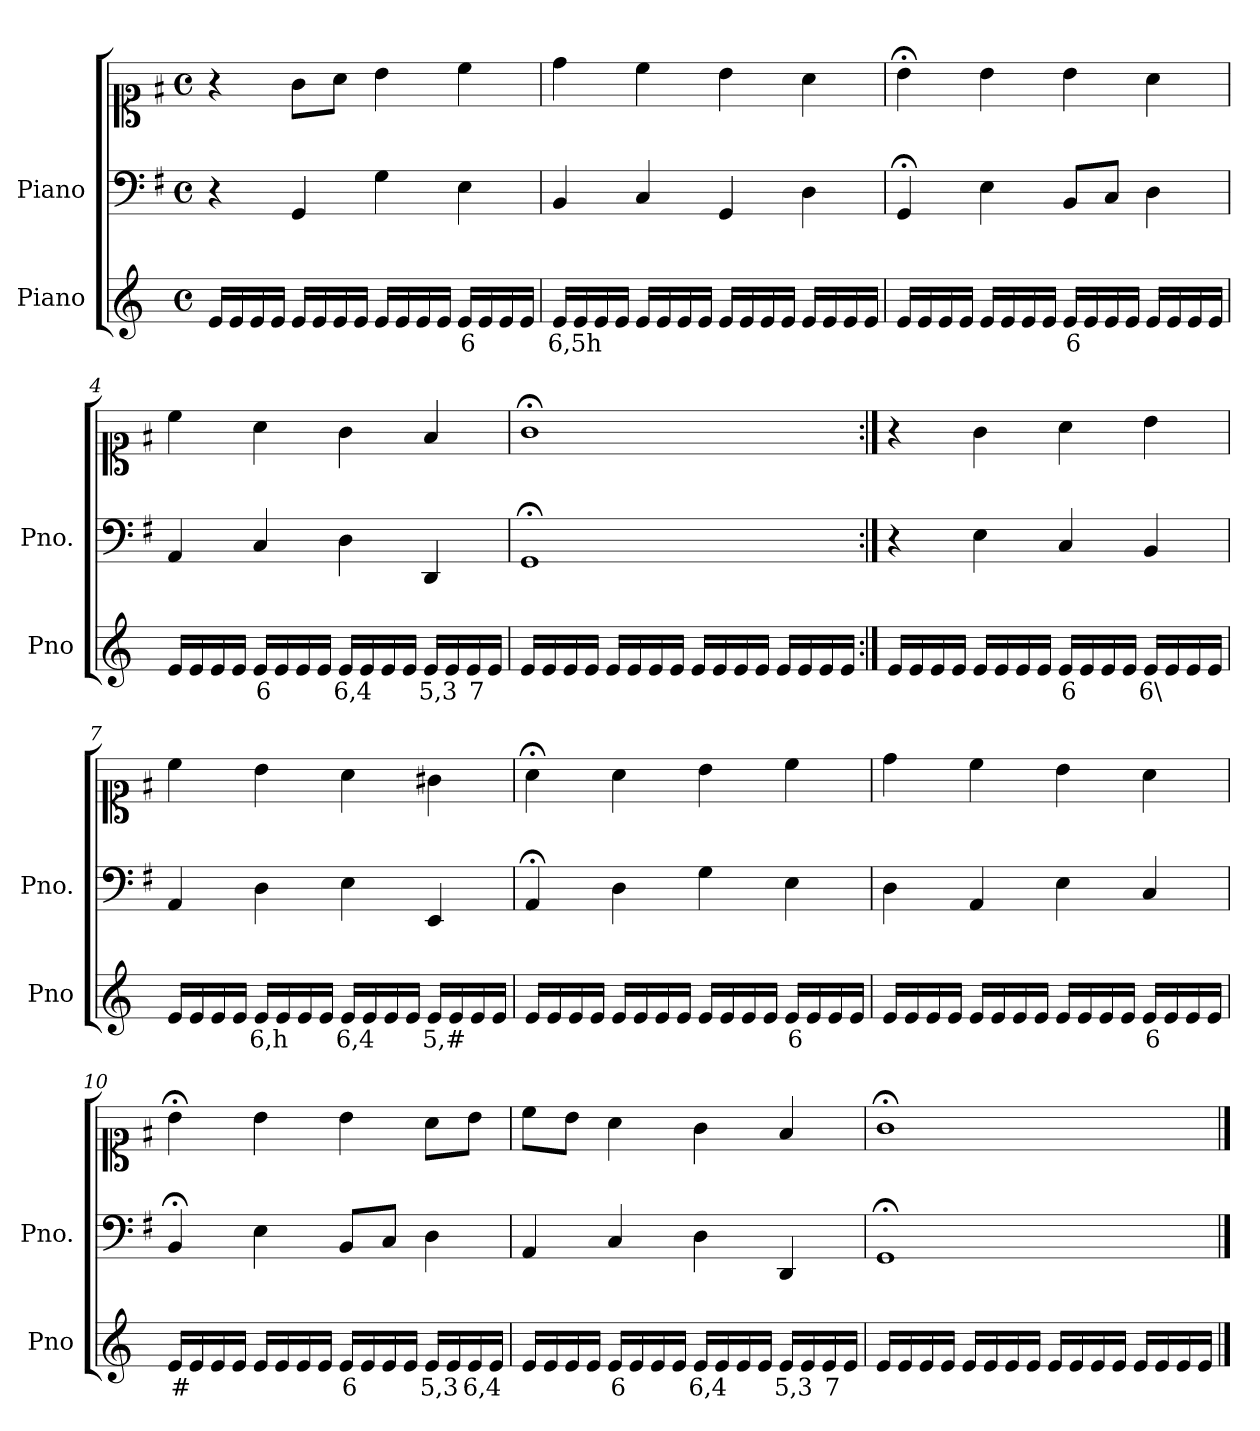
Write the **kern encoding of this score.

**kern	**text	**kern	**kern
*part2	*part2	*part1	*part1
*staff3	*staff3	*staff2	*staff1
*I"Piano	*	*I"Piano	*
*I'Pno	*	*I'Pno.	*
*clefG2	*	*clefF4	*clefC1
*k[]	*	*k[f#]	*k[f#]
*M4/4	*	*M4/4	*M4/4
*met(c)	*	*met(c)	*met(c)
=1	=1	=1	=1
16e/LL	.	4r	4r
16e/	.	.	.
16e/	.	.	.
16e/JJ	.	.	.
16e/LL	.	4GG/	8g\L
16e/	.	.	.
16e/	.	.	8a\J
16e/JJ	.	.	.
16e/LL	.	4G\	4b\
16e/	.	.	.
16e/	.	.	.
16e/JJ	.	.	.
!	!LO:LY:b	!	!
16e/LL	6	4E\	4cc\
16e/	.	.	.
16e/	.	.	.
16e/JJ	.	.	.
=2	=2	=2	=2
!	!LO:LY:b	!	!
16e/LL	6,5h	4BB/	4dd\
16e/	.	.	.
16e/	.	.	.
16e/JJ	.	.	.
16e/LL	.	4C/	4cc\
16e/	.	.	.
16e/	.	.	.
16e/JJ	.	.	.
16e/LL	.	4GG/	4b\
16e/	.	.	.
16e/	.	.	.
16e/JJ	.	.	.
16e/LL	.	4D\	4a\
16e/	.	.	.
16e/	.	.	.
16e/JJ	.	.	.
=3	=3	=3	=3
16e/LL	.	4GG;</	4b;<\
16e/	.	.	.
16e/	.	.	.
16e/JJ	.	.	.
16e/LL	.	4E\	4b\
16e/	.	.	.
16e/	.	.	.
16e/JJ	.	.	.
!	!LO:LY:b	!	!
16e/LL	6	8BB/L	4b\
16e/	.	.	.
16e/	.	8C/J	.
16e/JJ	.	.	.
16e/LL	.	4D\	4a\
16e/	.	.	.
16e/	.	.	.
16e/JJ	.	.	.
=4	=4	=4	=4
16e/LL	.	4AA/	4cc\
16e/	.	.	.
16e/	.	.	.
16e/JJ	.	.	.
!	!LO:LY:b	!	!
16e/LL	6	4C/	4a\
16e/	.	.	.
16e/	.	.	.
16e/JJ	.	.	.
!	!LO:LY:b	!	!
16e/LL	6,4	4D\	4g\
16e/	.	.	.
16e/	.	.	.
16e/JJ	.	.	.
!	!LO:LY:b	!	!
16e/LL	5,3	4DD/	4f#/
16e/	.	.	.
!	!LO:LY:b	!	!
16e/	7	.	.
16e/JJ	.	.	.
=5	=5	=5	=5
16e/LL	.	1GG;<	1g;<
16e/	.	.	.
16e/	.	.	.
16e/JJ	.	.	.
16e/LL	.	.	.
16e/	.	.	.
16e/	.	.	.
16e/JJ	.	.	.
16e/LL	.	.	.
16e/	.	.	.
16e/	.	.	.
16e/JJ	.	.	.
16e/LL	.	.	.
16e/	.	.	.
16e/	.	.	.
16e/JJ	.	.	.
=6:|!	=6:|!	=6:|!	=6:|!
16e/LL	.	4r	4r
16e/	.	.	.
16e/	.	.	.
16e/JJ	.	.	.
16e/LL	.	4E\	4g\
16e/	.	.	.
16e/	.	.	.
16e/JJ	.	.	.
!	!LO:LY:b	!	!
16e/LL	6	4C/	4a\
16e/	.	.	.
16e/	.	.	.
16e/JJ	.	.	.
!	!LO:LY:b	!	!
16e/LL	6\	4BB/	4b\
16e/	.	.	.
16e/	.	.	.
16e/JJ	.	.	.
=7	=7	=7	=7
16e/LL	.	4AA/	4cc\
16e/	.	.	.
16e/	.	.	.
16e/JJ	.	.	.
!	!LO:LY:b	!	!
16e/LL	6,h	4D\	4b\
16e/	.	.	.
16e/	.	.	.
16e/JJ	.	.	.
!	!LO:LY:b	!	!
16e/LL	6,4	4E\	4a\
16e/	.	.	.
16e/	.	.	.
16e/JJ	.	.	.
!	!LO:LY:b	!	!
16e/LL	5,#	4EE/	4g#X\
16e/	.	.	.
16e/	.	.	.
16e/JJ	.	.	.
=8	=8	=8	=8
16e/LL	.	4AA;</	4a;<\
16e/	.	.	.
16e/	.	.	.
16e/JJ	.	.	.
16e/LL	.	4D\	4a\
16e/	.	.	.
16e/	.	.	.
16e/JJ	.	.	.
16e/LL	.	4G\	4b\
16e/	.	.	.
16e/	.	.	.
16e/JJ	.	.	.
!	!LO:LY:b	!	!
16e/LL	6	4E\	4cc\
16e/	.	.	.
16e/	.	.	.
16e/JJ	.	.	.
=9	=9	=9	=9
16e/LL	.	4D\	4dd\
16e/	.	.	.
16e/	.	.	.
16e/JJ	.	.	.
16e/LL	.	4AA/	4cc\
16e/	.	.	.
16e/	.	.	.
16e/JJ	.	.	.
16e/LL	.	4E\	4b\
16e/	.	.	.
16e/	.	.	.
16e/JJ	.	.	.
!	!LO:LY:b	!	!
16e/LL	6	4C/	4a\
16e/	.	.	.
16e/	.	.	.
16e/JJ	.	.	.
=10	=10	=10	=10
!	!LO:LY:b	!	!
16e/LL	#	4BB;</	4b;<\
16e/	.	.	.
16e/	.	.	.
16e/JJ	.	.	.
16e/LL	.	4E\	4b\
16e/	.	.	.
16e/	.	.	.
16e/JJ	.	.	.
!	!LO:LY:b	!	!
16e/LL	6	8BB/L	4b\
16e/	.	.	.
16e/	.	8C/J	.
16e/JJ	.	.	.
!	!LO:LY:b	!	!
16e/LL	5,3	4D\	8a\L
16e/	.	.	.
!	!LO:LY:b	!	!
16e/	6,4	.	8b\J
16e/JJ	.	.	.
=11	=11	=11	=11
16e/LL	.	4AA/	8cc\L
16e/	.	.	.
16e/	.	.	8b\J
16e/JJ	.	.	.
!	!LO:LY:b	!	!
16e/LL	6	4C/	4a\
16e/	.	.	.
16e/	.	.	.
16e/JJ	.	.	.
!	!LO:LY:b	!	!
16e/LL	6,4	4D\	4g\
16e/	.	.	.
16e/	.	.	.
16e/JJ	.	.	.
!	!LO:LY:b	!	!
16e/LL	5,3	4DD/	4f#/
16e/	.	.	.
!	!LO:LY:b	!	!
16e/	7	.	.
16e/JJ	.	.	.
=12	=12	=12	=12
16e/LL	.	1GG;<	1g;<
16e/	.	.	.
16e/	.	.	.
16e/JJ	.	.	.
16e/LL	.	.	.
16e/	.	.	.
16e/	.	.	.
16e/JJ	.	.	.
16e/LL	.	.	.
16e/	.	.	.
16e/	.	.	.
16e/JJ	.	.	.
16e/LL	.	.	.
16e/	.	.	.
16e/	.	.	.
16e/JJ	.	.	.
==	==	==	==
*-	*-	*-	*-
